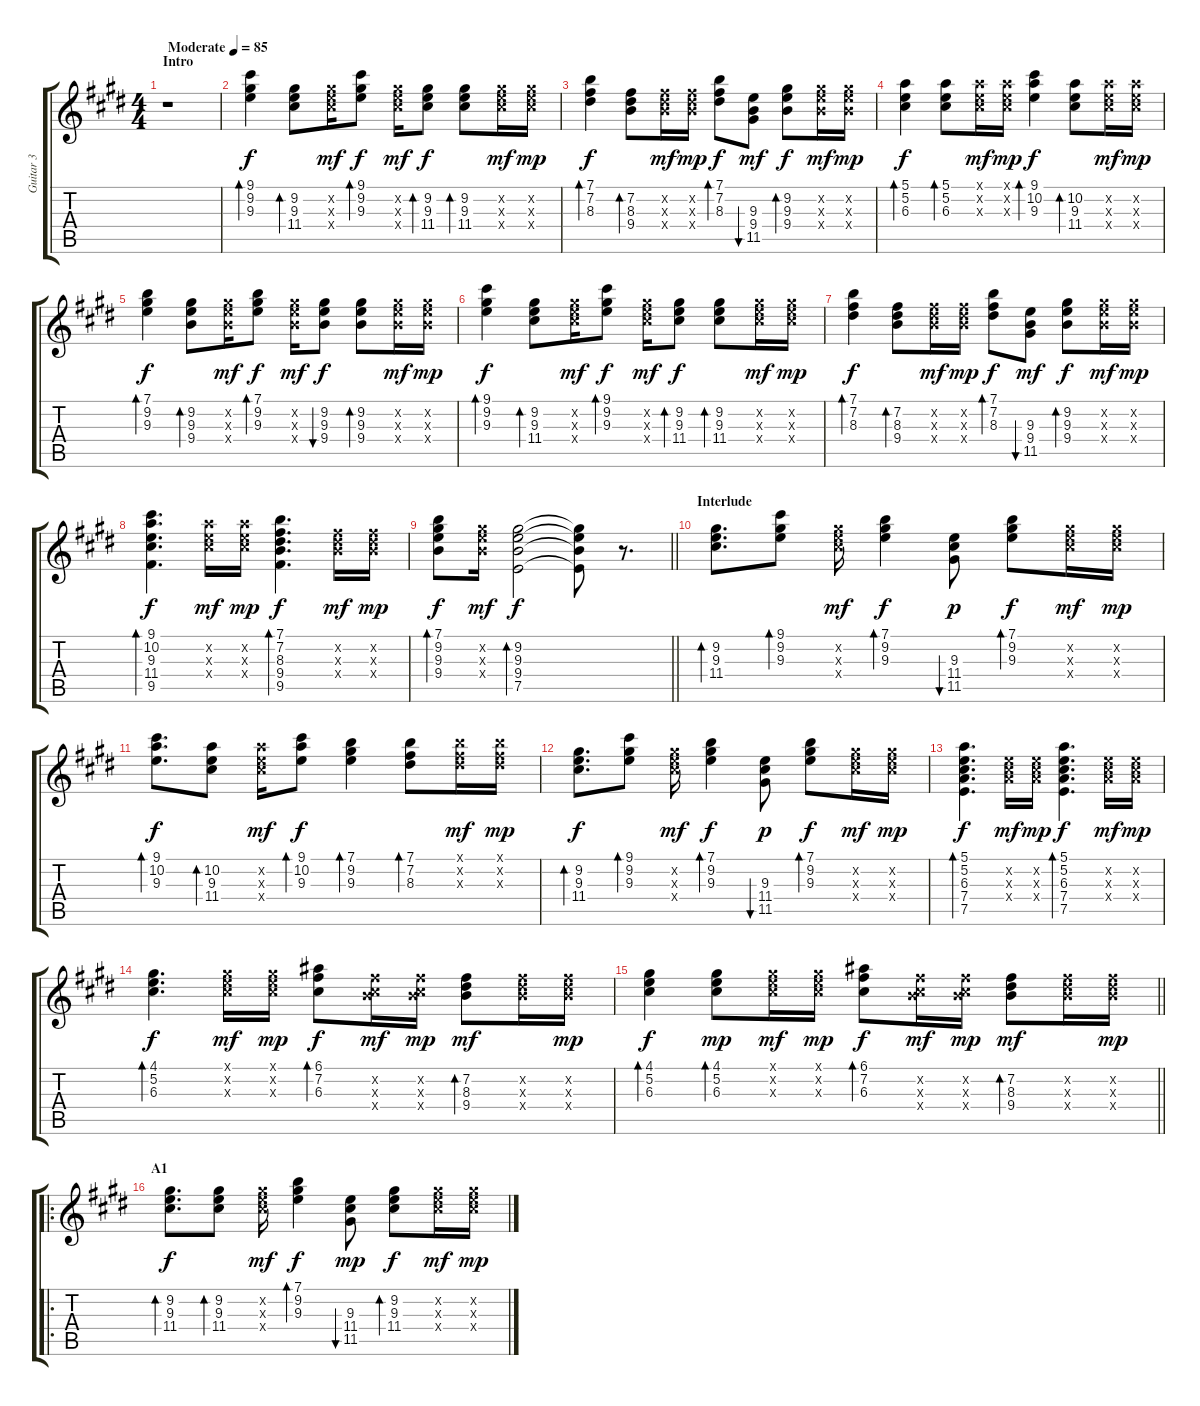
\track ("Guitar 3" "Guitar 3") {instrument acousticguitarsteel}
\staff {score tabs}
\tuning (E4 B3 G3 D3 A2 E2) {hide}
\ts (4 4)
\section ("" "Intro")
\tempo (85 "Moderate")
\clef g2
\ks e
r.1{dy f instrument acousticguitarsteel} |
(9.1 9.2 9.3).4{bd 30} (9.2 9.3 11.4).8{bd 60} (9.2{x} 9.3{x} 11.4{x}).16{dy mf} (9.1 9.2 9.3).8{bd 30 dy f} (9.2{x} 9.3{x} 11.4{x}).16{dy mf} (9.2 9.3 11.4).8{bd 30 dy f} (9.2 9.3 11.4).8{bd 30} (9.2{x} 9.3{x} 11.4{x}).16{dy mf} (9.2{x} 9.3{x} 11.4{x}).16{dy mp} |
(7.1 7.2 8.3).4{bd 30 dy f} (7.2 8.3 9.4).8{bd 30} (7.2{x} 8.3{x} 9.4{x}).16{dy mf} (7.2{x} 8.3{x} 9.4{x}).16{dy mp} (7.1 7.2 8.3).8{bd 30 dy f} (9.3 9.4 11.5).8{bu 30 dy mf} (9.2 9.3 9.4).8{bd 30 dy f} (9.2{x} 9.3{x} 9.4{x}).16{dy mf} (9.2{x} 9.3{x} 9.4{x}).16{dy mp} |
(5.1 5.2 6.3).4{bd 30 dy f} (5.1 5.2 6.3).8{bd 30} (5.1{x} 5.2{x} 6.3{x}).16{dy mf} (5.1{x} 5.2{x} 6.3{x}).16{dy mp} (9.1 10.2 9.3).4{bd 30 dy f} (10.2 9.3 11.4).8{bd 30} (10.2{x} 9.3{x} 11.4{x}).16{dy mf} (10.2{x} 9.3{x} 11.4{x}).16{dy mp} |
(7.1 9.2 9.3).4{bd 30 dy f} (9.2 9.3 9.4).8{bd 30} (9.2{x} 9.3{x} 9.4{x}).16{dy mf} (7.1 9.2 9.3).8{bd 30 dy f} (9.2{x} 9.3{x} 9.4{x}).16{dy mf} (9.2 9.3 9.4).8{bu 30 dy f} (9.2 9.3 9.4).8{bd 30} (9.2{x} 9.3{x} 9.4{x}).16{dy mf} (9.2{x} 9.3{x} 9.4{x}).16{dy mp} |
(9.1 9.2 9.3).4{bd 30 dy f} (9.2 9.3 11.4).8{bd 60} (9.2{x} 9.3{x} 11.4{x}).16{dy mf} (9.1 9.2 9.3).8{bd 30 dy f} (9.2{x} 9.3{x} 11.4{x}).16{dy mf} (9.2 9.3 11.4).8{bd 30 dy f} (9.2 9.3 11.4).8{bd 30} (9.2{x} 9.3{x} 11.4{x}).16{dy mf} (9.2{x} 9.3{x} 11.4{x}).16{dy mp} |
(7.1 7.2 8.3).4{bd 30 dy f} (7.2 8.3 9.4).8{bd 30} (7.2{x} 8.3{x} 9.4{x}).16{dy mf} (7.2{x} 8.3{x} 9.4{x}).16{dy mp} (7.1 7.2 8.3).8{bd 30 dy f} (9.3 9.4 11.5).8{bu 30 dy mf} (9.2 9.3 9.4).8{bd 30 dy f} (9.2{x} 9.3{x} 9.4{x}).16{dy mf} (9.2{x} 9.3{x} 9.4{x}).16{dy mp} |
(9.1 10.2 9.3 11.4 9.5).4{d bd 30 dy f} (10.2{x} 9.3{x} 11.4{x}).16{dy mf} (10.2{x} 9.3{x} 11.4{x}).16{dy mp} (7.1 7.2 8.3 9.4 9.5).4{d bd 30 dy f} (7.2{x} 8.3{x} 9.4{x}).16{dy mf} (7.2{x} 8.3{x} 9.4{x}).16{dy mp} |
\barLineRight lightlight
(7.1 9.2 9.3 9.4).8{bd 30 dy f} (9.2{x} 9.3{x} 9.4{x}).16{dy mf} (9.2 9.3 9.4 7.5).2{bd 30 dy f} (9.2{t} 9.3{t} 9.4{t} 7.5{t}).8 r.8{d} |
\section ("" "Interlude")
(9.2 9.3 11.4).8{d bd 60} (9.1 9.2 9.3).8{bd 30} (9.2{x} 9.3{x} 11.4{x}).16{dy mf} (7.1 9.2 9.3).4{bd 30 dy f} (9.3 11.4 11.5).8{bu 30 dy p} (7.1 9.2 9.3).8{bd 30 dy f} (9.2{x} 9.3{x} 11.4{x}).16{dy mf} (9.2{x} 9.3{x} 11.4{x}).16{dy mp} |
(9.1 10.2 9.3).8{d bd 30 dy f} (10.2 9.3 11.4).8{bd 30} (10.2{x} 9.3{x} 11.4{x}).16{dy mf} (9.1 10.2 9.3).8{bd 30 dy f} (7.1 9.2 9.3).4{bd 30} (7.1 7.2 8.3).8{bd 30} (7.1{x} 7.2{x} 8.3{x}).16{dy mf} (7.1{x} 7.2{x} 8.3{x}).16{dy mp} |
(9.2 9.3 11.4).8{d bd 60 dy f} (9.1 9.2 9.3).8{bd 30} (9.2{x} 9.3{x} 11.4{x}).16{dy mf} (7.1 9.2 9.3).4{bd 30 dy f} (9.3 11.4 11.5).8{bu 30 dy p} (7.1 9.2 9.3).8{bd 30 dy f} (9.2{x} 9.3{x} 11.4{x}).16{dy mf} (9.2{x} 9.3{x} 11.4{x}).16{dy mp} |
(5.1 5.2 6.3 7.4 7.5).4{d bd 30 dy f} (5.2{x} 6.3{x} 7.4{x}).16{dy mf} (5.2{x} 6.3{x} 7.4{x}).16{dy mp} (5.1 5.2 6.3 7.4 7.5).4{d bd 30 dy f} (5.2{x} 6.3{x} 7.4{x}).16{dy mf} (5.2{x} 6.3{x} 7.4{x}).16{dy mp} |
(4.1 5.2 6.3).4{d bd 30 dy f} (4.1{x} 5.2{x} 6.3{x}).16{dy mf} (4.1{x} 5.2{x} 6.3{x}).16{dy mp} (6.1 7.2 6.3).8{bd 30 dy f} (7.2{x} 6.3{x} 9.4{x}).16{dy mf} (7.2{x} 6.3{x} 9.4{x}).16{dy mp} (7.2 8.3 9.4).8{bd 30 dy mf} (7.2{x} 8.3{x} 9.4{x}).16 (7.2{x} 8.3{x} 9.4{x}).16{dy mp} |
\barLineRight lightlight
(4.1 5.2 6.3).4{bd 30 dy f} (4.1 5.2 6.3).8{bd 30 dy mp} (4.1{x} 5.2{x} 6.3{x}).16{dy mf} (4.1{x} 5.2{x} 6.3{x}).16{dy mp} (6.1 7.2 6.3).8{bd 30 dy f} (7.2{x} 6.3{x} 9.4{x}).16{dy mf} (7.2{x} 6.3{x} 9.4{x}).16{dy mp} (7.2 8.3 9.4).8{bd 30 dy mf} (7.2{x} 8.3{x} 9.4{x}).16 (7.2{x} 8.3{x} 9.4{x}).16{dy mp} |
\ro
\section ("" "A1")
(9.2 9.3 11.4).8{d bd 60 dy f} (9.2 9.3 11.4).8{bd 60} (9.2{x} 9.3{x} 11.4{x}).16{dy mf} (7.1 9.2 9.3).4{bd 30 dy f} (9.3 11.4 11.5).8{bu 30 dy mp} (9.2 9.3 11.4).8{bd 60 dy f} (9.2{x} 9.3{x} 11.4{x}).16{dy mf} (9.2{x} 9.3{x} 11.4{x}).16{dy mp}
